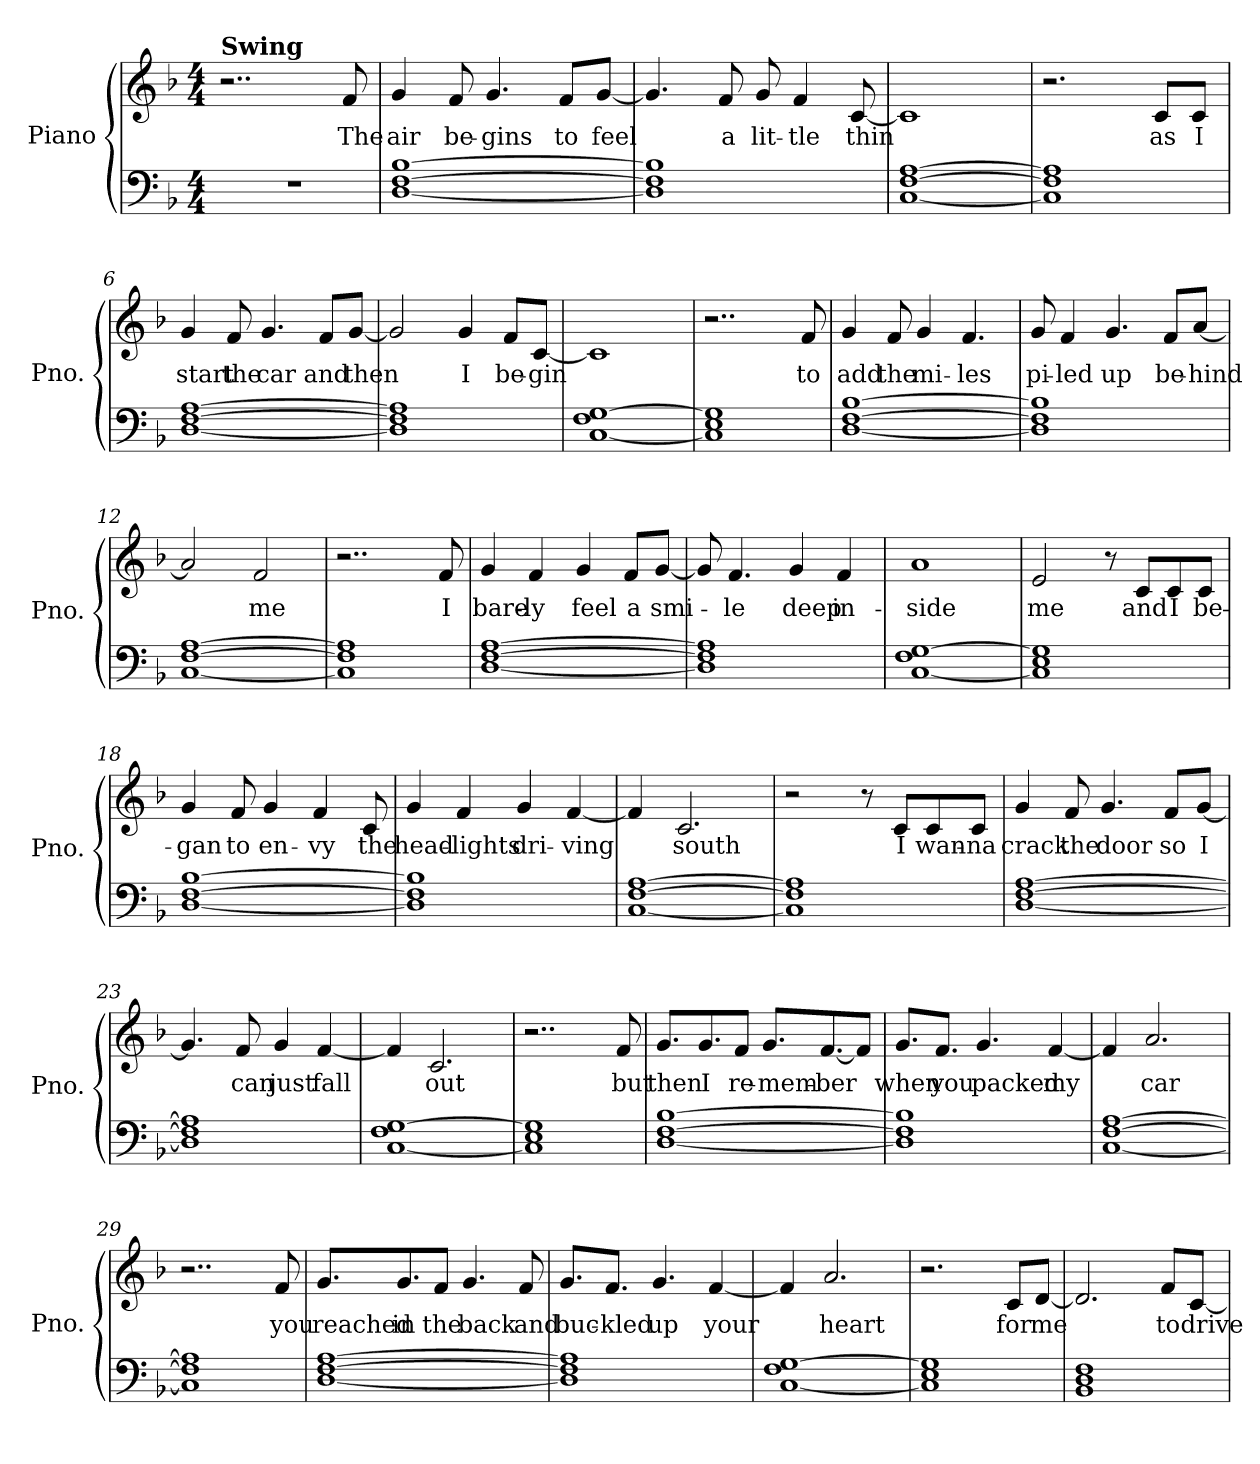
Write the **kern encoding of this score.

**kern	**kern	**text
*part1	*part1	*part1
*staff2	*staff1	*staff1
*I"Piano	*	*
*I'Pno.	*	*
*clefF4	*clefG2	*
*k[b-]	*k[b-]	*
*M4/4	*M4/4	*
*MM140	*MM140	*
=1	=1	=1
!	!LO:TX:a:B:t=Swing	!
1r	2..r	.
.	8f/	The
=2	=2	=2
[1D [1F [1B-	4g/	air
.	8f/	be-
.	4.g/	-gins
.	8f/L	to
.	[8g/J	feel
=3	=3	=3
1D] 1F] 1B-]	4.g/]	.
.	8f/	a
.	8g/	lit-
.	4f/	-tle
.	[8c/	thin
=4	=4	=4
[1C [1F [1A	1c]	.
=5	=5	=5
1C] 1F] 1A]	2.r	.
.	8c/L	as
.	8c/J	I
=6	=6	=6
[1D [1F [1A	4g/	start
.	8f/	the
.	4.g/	car
.	8f/L	and
.	[8g/J	then
=7	=7	=7
1D] 1F] 1A]	2g/]	.
.	4g/	I
.	8f/L	be-
.	[8c/J	-gin
=8	=8	=8
[1C 1F [1G	1c]	.
!!LO:LB:g=z
=9	=9	=9
1C] 1E 1G]	2..r	.
.	8f/	to
=10	=10	=10
[1D [1F [1B-	4g/	add
.	8f/	the
.	4g/	mi-
.	4.f/	-les
=11	=11	=11
1D] 1F] 1B-]	8g/	pi-
.	4f/	-led
.	4.g/	up
.	8f/L	be-
.	[8a/J	-hind
=12	=12	=12
[1C [1F [1A	2a/]	.
.	2f/	me
=13	=13	=13
1C] 1F] 1A]	2..r	.
.	8f/	I
=14	=14	=14
[1D [1F [1A	4g/	bare-
.	4f/	-ly
.	4g/	feel
.	8f/L	a
.	[8g/J	smi-
=15	=15	=15
1D] 1F] 1A]	8g/]	.
.	4.f/	-le
.	4g/	deep
.	4f/	in-
=16	=16	=16
[1C 1F [1G	1a	-side
!!LO:LB:g=z
=17	=17	=17
1C] 1E 1G]	2e/	me
.	8r	.
.	8c/L	and
.	8c/	I
.	8c/J	be-
=18	=18	=18
[1D [1F [1B-	4g/	-gan
.	8f/	to
.	4g/	en-
.	4f/	-vy
.	8c/	the
=19	=19	=19
1D] 1F] 1B-]	4g/	head-
.	4f/	-lights
.	4g/	dri-
.	[4f/	-ving
=20	=20	=20
[1C [1F [1A	4f/]	.
.	2.c/	south
=21	=21	=21
1C] 1F] 1A]	2r	.
.	8r	.
.	8c/L	I
.	8c/	wan-
.	8c/J	-na
=22	=22	=22
[1D [1F [1A	4g/	crack
.	8f/	the
.	4.g/	door
.	8f/L	so
.	[8g/J	I
!!LO:LB:g=z
=23	=23	=23
1D] 1F] 1A]	4.g/]	.
.	8f/	can
.	4g/	just
.	[4f/	fall
=24	=24	=24
[1C 1F [1G	4f/]	.
.	2.c/	out
=25	=25	=25
1C] 1E 1G]	2..r	.
.	8f/	but
=26	=26	=26
[1D [1F [1B-	8.g/L	then
.	8.g/	I
.	8f/J	re-
.	8.g/L	-mem-
.	[8.f/	-ber
.	8f/J]	.
=27	=27	=27
1D] 1F] 1B-]	8.g/L	when
.	8.f/J	you
.	4.g/	packed
.	[4f/	my
=28	=28	=28
[1C [1F [1A	4f/]	.
.	2.a/	car
=29	=29	=29
1C] 1F] 1A]	2..r	.
.	8f/	you
!!LO:LB:g=z
=30	=30	=30
[1D [1F [1A	8.g/L	reached
.	8.g/	in
.	8f/J	the
.	4.g/	back
.	8f/	and
=31	=31	=31
1D] 1F] 1A]	8.g/L	buc-
.	8.f/J	-kled
.	4.g/	up
.	[4f/	your
=32	=32	=32
[1C 1F [1G	4f/]	.
.	2.a/	heart
=33	=33	=33
1C] 1E 1G]	2.r	.
.	8c/L	for
.	[8d/J	me
=34	=34	=34
1BB- 1D 1F	2.d/]	.
.	8f/L	to
.	[8c/J	drive
=	=	=
*-	*-	*-
